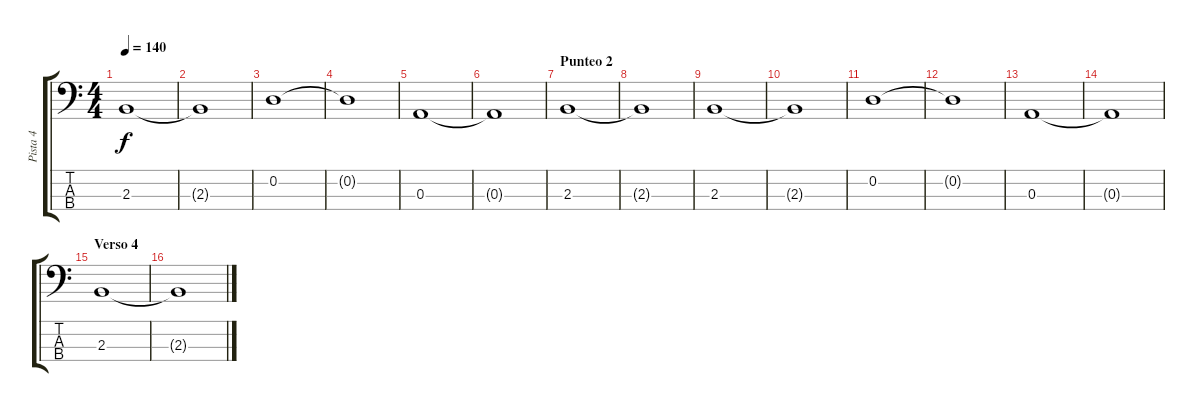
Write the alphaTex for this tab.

\track ("Pista 4" "Pista 4") {instrument electricbassfinger}
\staff {score tabs}
\tuning (G2 D2 A1 E1) {hide}
\ts (4 4)
\tempo 140
\clef f4
\ks c
2.3.1{dy f} |
2.3{t}.1 |
0.2.1 |
0.2{t}.1 |
0.3.1 |
0.3{t}.1 |
\section ("" "Punteo 2")
2.3.1 |
2.3{t}.1 |
2.3.1 |
2.3{t}.1 |
0.2.1 |
0.2{t}.1 |
0.3.1 |
0.3{t}.1 |
\section ("" "Verso 4")
2.3.1 |
2.3{t}.1
